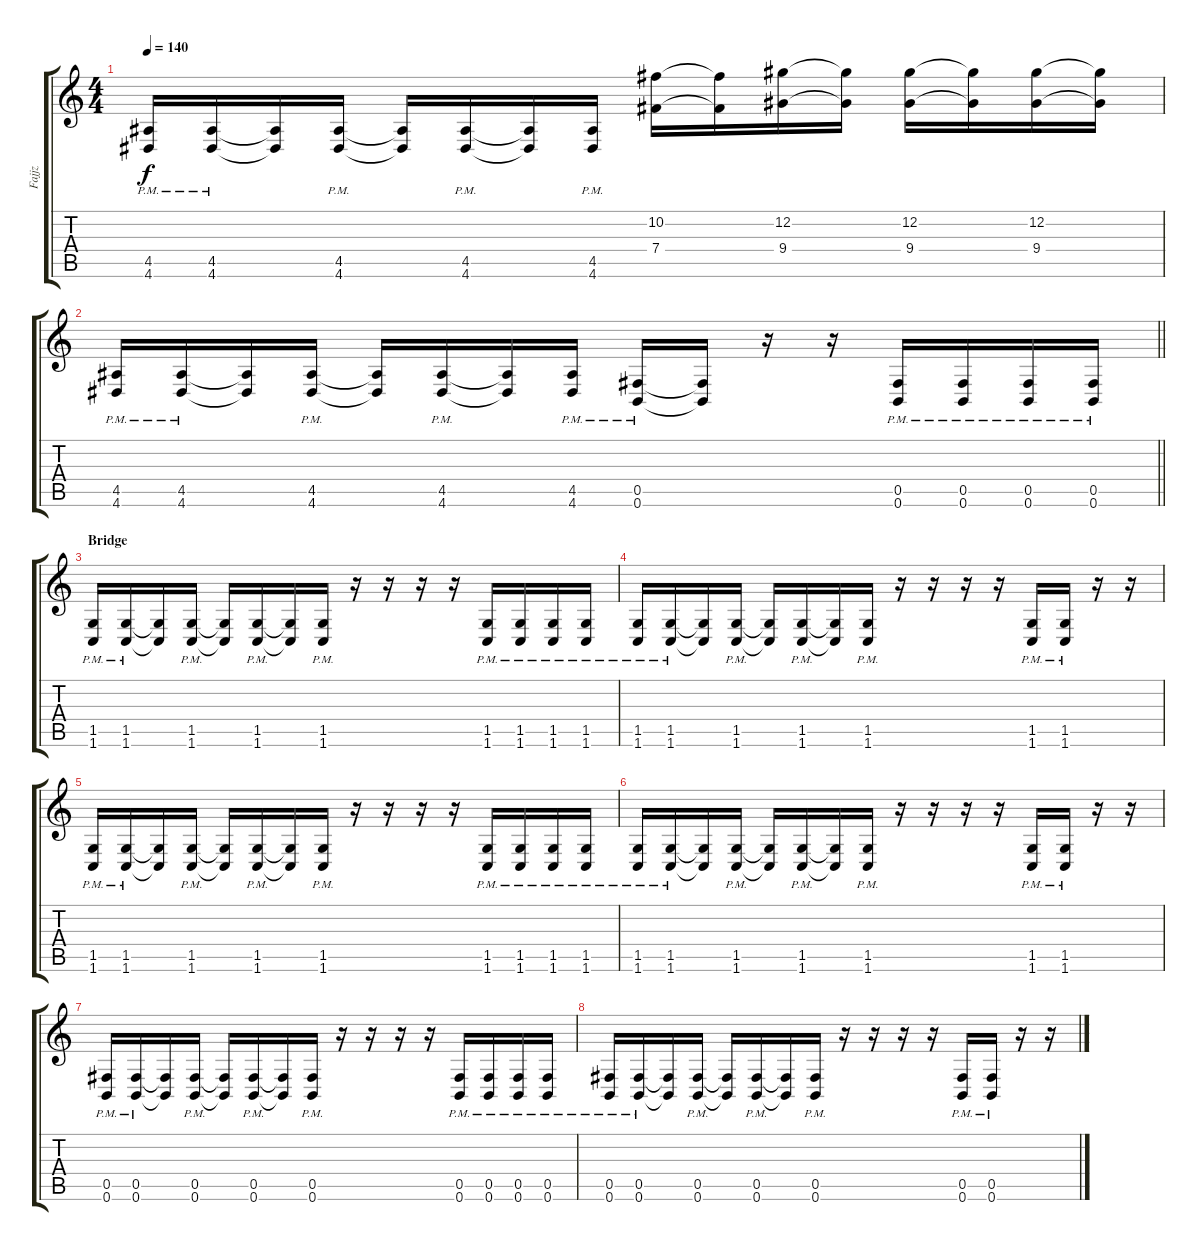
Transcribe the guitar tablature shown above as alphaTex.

\track ("Fajjz" "Fajjz") {instrument distortionguitar}
\staff {score tabs}
\tuning (Db4 Ab3 E3 B2 Gb2 B1) {hide}
\ts (4 4)
\tempo 140
\clef g2
\ks c
(4.5{pm} 4.6{pm}).16{dy f} (4.5{pm} 4.6{pm}).16 (4.5{t} 4.6{t}).16 (4.5{pm} 4.6{pm}).16 (4.5{t} 4.6{t}).16 (4.5{pm} 4.6{pm}).16 (4.5{t} 4.6{t}).16 (4.5{pm} 4.6{pm}).16 (10.2 7.4).16 (10.2{t} 7.4{t}).16 (12.2 9.4).16 (12.2{t} 9.4{t}).16 (12.2 9.4).16 (12.2{t} 9.4{t}).16 (12.2 9.4).16 (12.2{t} 9.4{t}).16 |
\barLineRight lightlight
(4.5{pm} 4.6{pm}).16 (4.5{pm} 4.6{pm}).16 (4.5{t} 4.6{t}).16 (4.5{pm} 4.6{pm}).16 (4.5{t} 4.6{t}).16 (4.5{pm} 4.6{pm}).16 (4.5{t} 4.6{t}).16 (4.5{pm} 4.6{pm}).16 (0.5{pm} 0.6{pm}).16 (0.5{t} 0.6{t}).16 r.16 r.16 (0.5{pm} 0.6{pm}).16 (0.5{pm} 0.6{pm}).16 (0.5{pm} 0.6{pm}).16 (0.5{pm} 0.6{pm}).16 |
\section ("" "Bridge")
(1.5{pm} 1.6{pm}).16 (1.5{pm} 1.6{pm}).16 (1.5{t} 1.6{t}).16 (1.5{pm} 1.6{pm}).16 (1.5{t} 1.6{t}).16 (1.5{pm} 1.6{pm}).16 (1.5{t} 1.6{t}).16 (1.5{pm} 1.6{pm}).16 r.16 r.16 r.16 r.16 (1.5{pm} 1.6{pm}).16 (1.5{pm} 1.6{pm}).16 (1.5{pm} 1.6{pm}).16 (1.5{pm} 1.6{pm}).16 |
(1.5{pm} 1.6{pm}).16 (1.5{pm} 1.6{pm}).16 (1.5{t} 1.6{t}).16 (1.5{pm} 1.6{pm}).16 (1.5{t} 1.6{t}).16 (1.5{pm} 1.6{pm}).16 (1.5{t} 1.6{t}).16 (1.5{pm} 1.6{pm}).16 r.16 r.16 r.16 r.16 (1.5{pm} 1.6{pm}).16 (1.5{pm} 1.6{pm}).16 r.16 r.16 |
(1.5{pm} 1.6{pm}).16 (1.5{pm} 1.6{pm}).16 (1.5{t} 1.6{t}).16 (1.5{pm} 1.6{pm}).16 (1.5{t} 1.6{t}).16 (1.5{pm} 1.6{pm}).16 (1.5{t} 1.6{t}).16 (1.5{pm} 1.6{pm}).16 r.16 r.16 r.16 r.16 (1.5{pm} 1.6{pm}).16 (1.5{pm} 1.6{pm}).16 (1.5{pm} 1.6{pm}).16 (1.5{pm} 1.6{pm}).16 |
(1.5{pm} 1.6{pm}).16 (1.5{pm} 1.6{pm}).16 (1.5{t} 1.6{t}).16 (1.5{pm} 1.6{pm}).16 (1.5{t} 1.6{t}).16 (1.5{pm} 1.6{pm}).16 (1.5{t} 1.6{t}).16 (1.5{pm} 1.6{pm}).16 r.16 r.16 r.16 r.16 (1.5{pm} 1.6{pm}).16 (1.5{pm} 1.6{pm}).16 r.16 r.16 |
(0.5{pm} 0.6{pm}).16 (0.5{pm} 0.6{pm}).16 (0.5{t} 0.6{t}).16 (0.5{pm} 0.6{pm}).16 (0.5{t} 0.6{t}).16 (0.5{pm} 0.6{pm}).16 (0.5{t} 0.6{t}).16 (0.5{pm} 0.6{pm}).16 r.16 r.16 r.16 r.16 (0.5{pm} 0.6{pm}).16 (0.5{pm} 0.6{pm}).16 (0.5{pm} 0.6{pm}).16 (0.5{pm} 0.6{pm}).16 |
(0.5{pm} 0.6{pm}).16 (0.5{pm} 0.6{pm}).16 (0.5{t} 0.6{t}).16 (0.5{pm} 0.6{pm}).16 (0.5{t} 0.6{t}).16 (0.5{pm} 0.6{pm}).16 (0.5{t} 0.6{t}).16 (0.5{pm} 0.6{pm}).16 r.16 r.16 r.16 r.16 (0.5{pm} 0.6{pm}).16 (0.5{pm} 0.6{pm}).16 r.16 r.16
